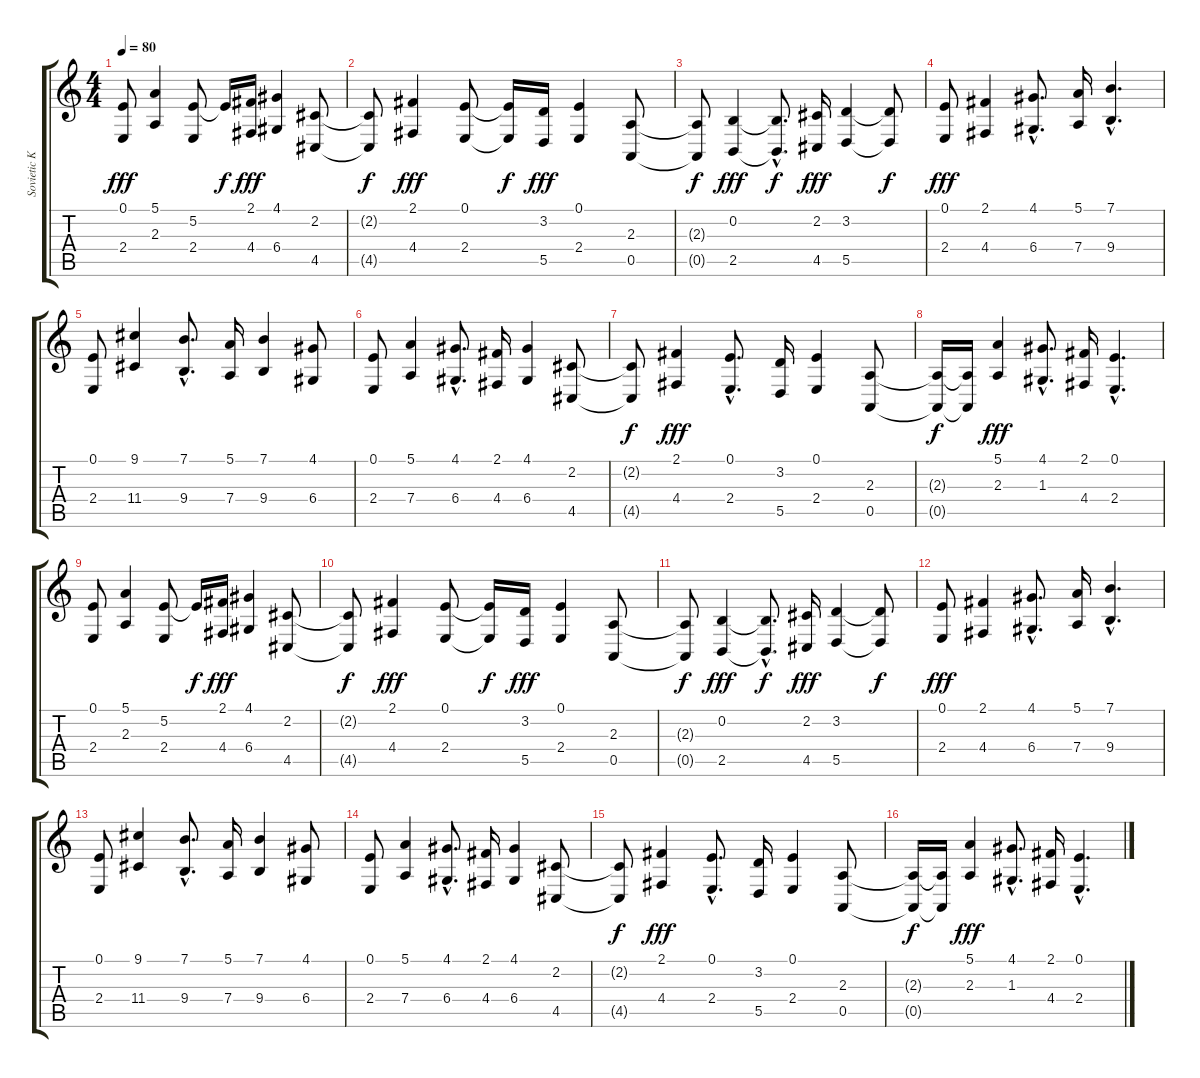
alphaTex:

\track ("Sovietic Keyboarder1" "Sovietic K") {instrument stringensemble1}
\staff {score tabs}
\tuning (E4 B3 G3 D3 A2 E2) {hide}
\ts (4 4)
\tempo 80
\clef g2
\ks c
(0.1 2.4).8{dy fff instrument stringensemble1} (5.1 2.3).4 (5.2 2.4).8 5.2{t}.16{dy f} (2.1 4.4).16{dy fff} (4.1 6.4).4 (2.2 4.5).8 |
(2.2{t} 4.5{t}).8{dy f} (2.1 4.4).4{dy fff} (0.1 2.4).8 (0.1{t} 2.4{t}).16{dy f} (3.2 5.5).16{dy fff} (0.1 2.4).4 (2.3 0.5).8 |
(2.3{t} 0.5{t}).8{dy f} (0.2 2.5).4{dy fff} (0.2{hac t} 2.5{hac t}).8{d dy f} (2.2 4.5).16{dy fff} (3.2 5.5).4 (3.2{t} 5.5{t}).8{dy f} |
(0.1 2.4).8{dy fff} (2.1 4.4).4 (4.1{hac} 6.4{hac}).8{d} (5.1 7.4).16 (7.1{hac} 9.4{hac}).4{d} |
(0.1 2.4).8 (9.1 11.4).4 (7.1{hac} 9.4{hac}).8{d} (5.1 7.4).16 (7.1 9.4).4 (4.1 6.4).8 |
(0.1 2.4).8 (5.1 7.4).4 (4.1{hac} 6.4{hac}).8{d} (2.1 4.4).16 (4.1 6.4).4 (2.2 4.5).8 |
(2.2{t} 4.5{t}).8{dy f} (2.1 4.4).4{dy fff} (0.1{hac} 2.4{hac}).8{d} (3.2 5.5).16 (0.1 2.4).4 (2.3 0.5).8 |
(2.3{t} 0.5{t}).16{dy f} (2.3{t} 0.5{t}).16 (5.1 2.3).4{dy fff} (4.1{hac} 1.3{hac}).8{d} (2.1 4.4).16 (0.1{hac} 2.4{hac}).4{d} |
(0.1 2.4).8 (5.1 2.3).4 (5.2 2.4).8 5.2{t}.16{dy f} (2.1 4.4).16{dy fff} (4.1 6.4).4 (2.2 4.5).8 |
(2.2{t} 4.5{t}).8{dy f} (2.1 4.4).4{dy fff} (0.1 2.4).8 (0.1{t} 2.4{t}).16{dy f} (3.2 5.5).16{dy fff} (0.1 2.4).4 (2.3 0.5).8 |
(2.3{t} 0.5{t}).8{dy f} (0.2 2.5).4{dy fff} (0.2{hac t} 2.5{hac t}).8{d dy f} (2.2 4.5).16{dy fff} (3.2 5.5).4 (3.2{t} 5.5{t}).8{dy f} |
(0.1 2.4).8{dy fff} (2.1 4.4).4 (4.1{hac} 6.4{hac}).8{d} (5.1 7.4).16 (7.1{hac} 9.4{hac}).4{d} |
(0.1 2.4).8 (9.1 11.4).4 (7.1{hac} 9.4{hac}).8{d} (5.1 7.4).16 (7.1 9.4).4 (4.1 6.4).8 |
(0.1 2.4).8 (5.1 7.4).4 (4.1{hac} 6.4{hac}).8{d} (2.1 4.4).16 (4.1 6.4).4 (2.2 4.5).8 |
(2.2{t} 4.5{t}).8{dy f} (2.1 4.4).4{dy fff} (0.1{hac} 2.4{hac}).8{d} (3.2 5.5).16 (0.1 2.4).4 (2.3 0.5).8 |
(2.3{t} 0.5{t}).16{dy f} (2.3{t} 0.5{t}).16 (5.1 2.3).4{dy fff} (4.1{hac} 1.3{hac}).8{d} (2.1 4.4).16 (0.1{hac} 2.4{hac}).4{d}
